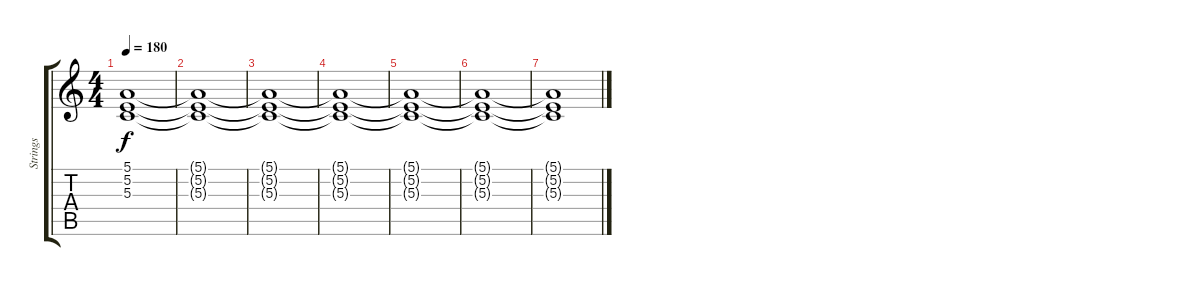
\track ("Strings" "Strings") {instrument stringensemble1}
\staff {score tabs}
\tuning (E4 B3 G3 D3 A2 E2) {hide}
\ts (4 4)
\tempo 180
\clef g2
\ks c
(5.1 5.2 5.3).1{dy f} |
(5.1{t} 5.2{t} 5.3{t}).1 |
(5.1{t} 5.2{t} 5.3{t}).1 |
(5.1{t} 5.2{t} 5.3{t}).1 |
(5.1{t} 5.2{t} 5.3{t}).1 |
(5.1{t} 5.2{t} 5.3{t}).1 |
(5.1{t} 5.2{t} 5.3{t}).1
